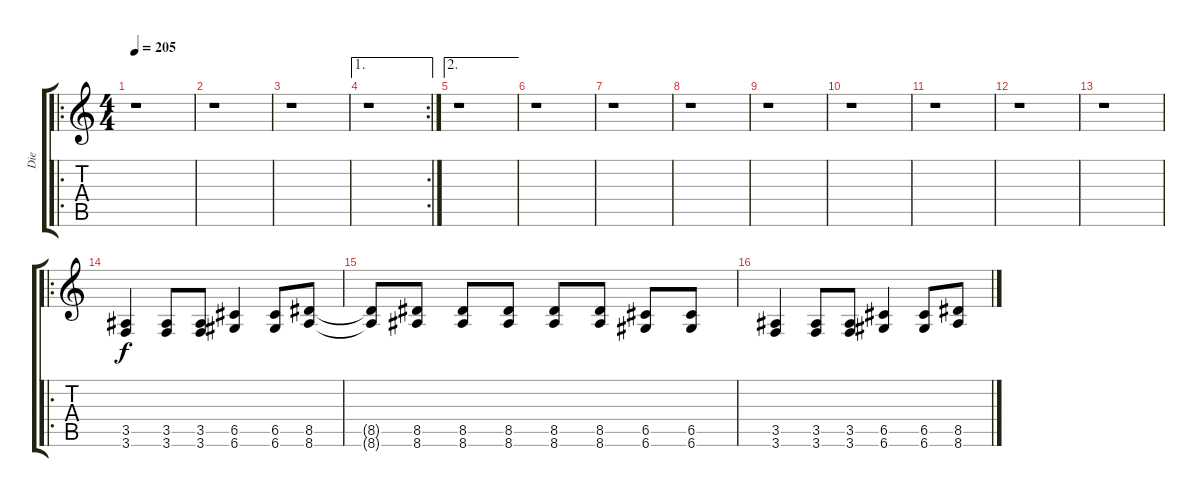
\track ("Die" "Die") {instrument overdrivenguitar}
\staff {score tabs}
\tuning (D4 A3 F3 C3 G2 D2) {hide}
\ro
\ts (4 4)
\tempo 205
\clef g2
\ks c
r.1{dy f instrument overdrivenguitar} |
r.1 |
r.1 |
\ae 1
\rc 2
r.1 |
\ae 2
r.1 |
r.1 |
r.1 |
r.1 |
r.1 |
r.1 |
r.1 |
r.1 |
r.1 |
\ro
(3.5 3.6).4 (3.5 3.6).8 (3.5 3.6).8 (6.5 6.6).4 (6.5 6.6).8 (8.5 8.6).8 |
(8.5{t} 8.6{t}).8 (8.5 8.6).8 (8.5 8.6).8 (8.5 8.6).8 (8.5 8.6).8 (8.5 8.6).8 (6.5 6.6).8 (6.5 6.6).8 |
(3.5 3.6).4 (3.5 3.6).8 (3.5 3.6).8 (6.5 6.6).4 (6.5 6.6).8 (8.5 8.6).8
